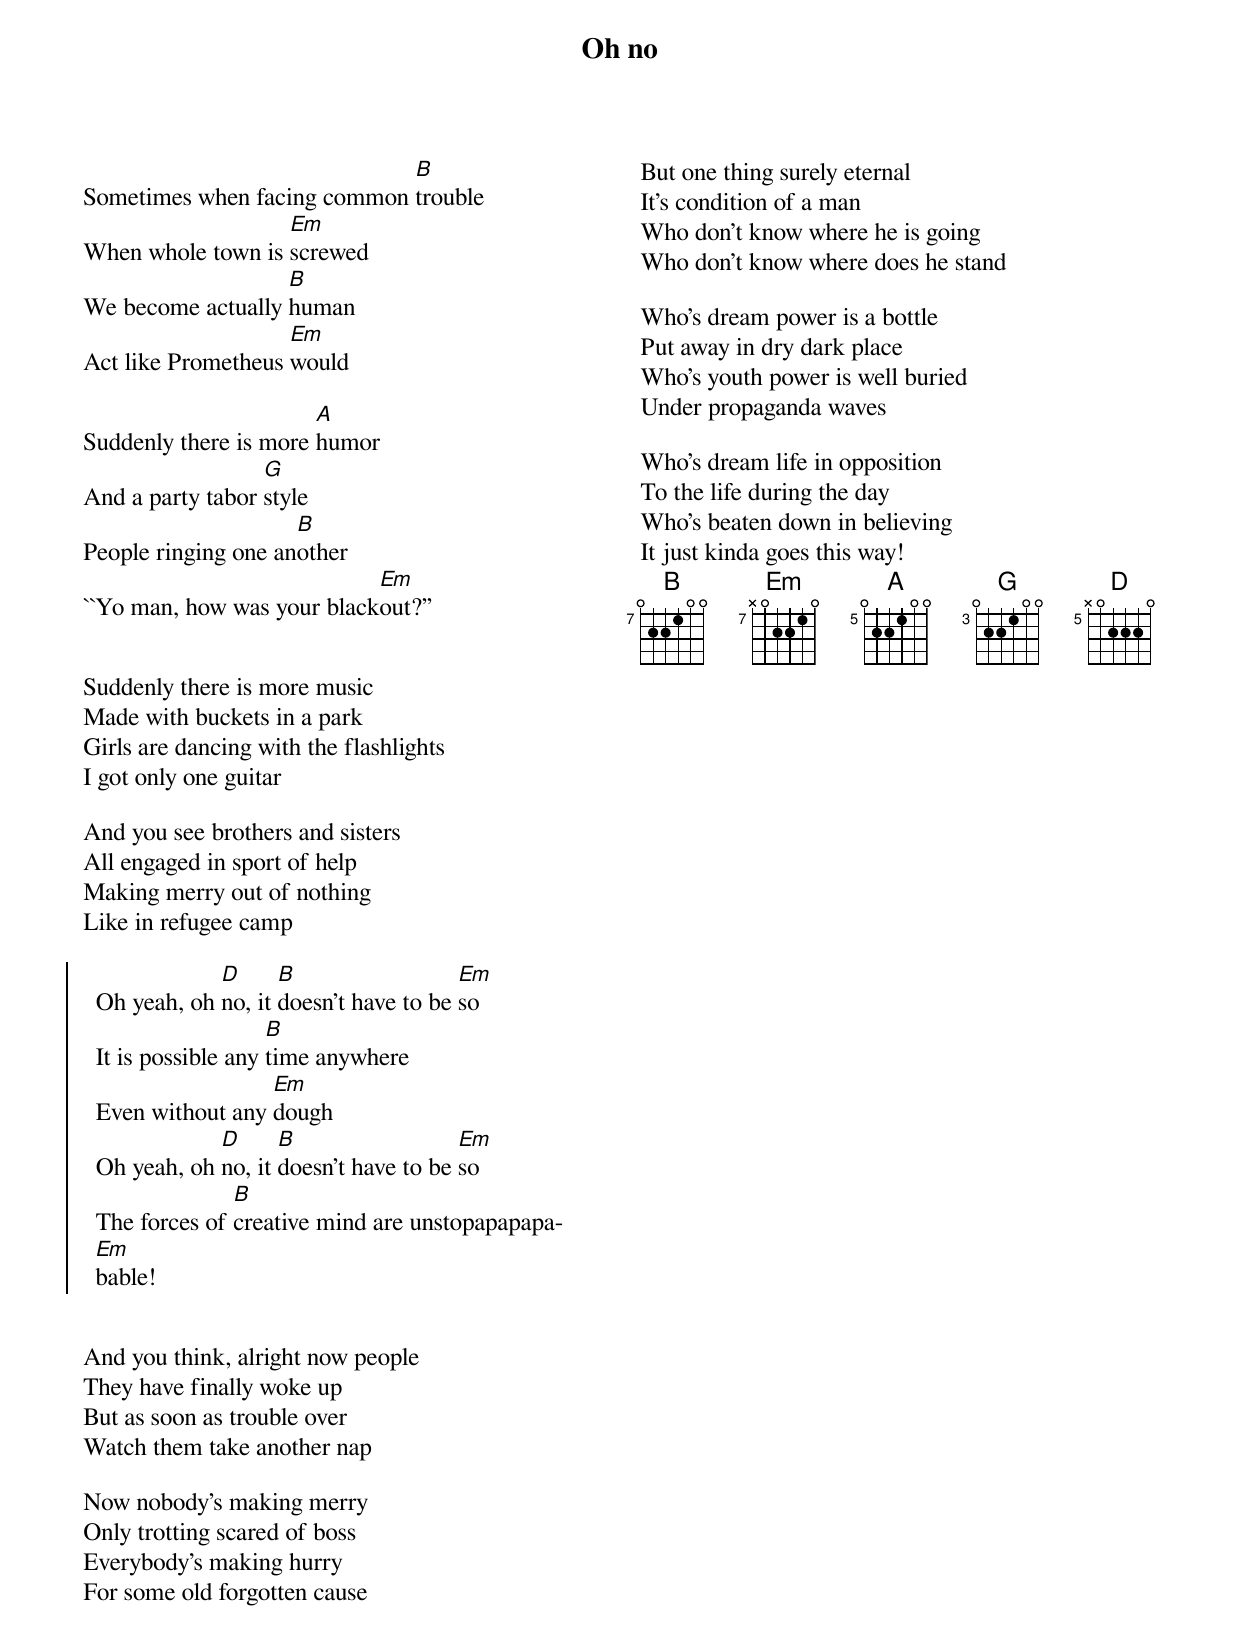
{title: Oh no}
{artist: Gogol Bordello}
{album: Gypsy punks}
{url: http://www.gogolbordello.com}
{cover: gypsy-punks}
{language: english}
{columns: 2}
{define: Em base-fret 7 frets X 0 2 2 1 0}
{define: B base-fret 7 frets 0 2 2 1 0 0}
{define: A base-fret 5 frets 0 2 2 1 0 0}
{define: G base-fret 3 frets 0 2 2 1 0 0}
{define: D base-fret 5 frets X 0 2 2 2 0}

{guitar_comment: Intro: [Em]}


Sometimes when facing common [B]trouble
When whole town is [Em]screwed
We become actually [B]human
Act like Prometheus [Em]would

Suddenly there is more [A]humor
And a party tabor [G]style
People ringing one an[B]other
``Yo man, how was your black[Em]out?''


Suddenly there is more music
Made with buckets in a park
Girls are dancing with the flashlights
I got only one guitar

And you see brothers and sisters
All engaged in sport of help
Making merry out of nothing
Like in refugee camp

{start_of_chorus}
  Oh yeah, oh [D]no, it [B]doesn't have to be [Em]so
  It is possible any [B]time anywhere
  Even without any [Em]dough
  Oh yeah, oh [D]no, it [B]doesn't have to be [Em]so
  The forces of [B]creative mind are unstopapapapa[Em]bable!
{end_of_chorus}


And you think, alright now people
They have finally woke up
But as soon as trouble over
Watch them take another nap

Now nobody's making merry
Only trotting scared of boss
Everybody's making hurry
For some old forgotten cause


But one thing surely eternal
It's condition of a man
Who don't know where he is going
Who don't know where does he stand

Who's dream power is a bottle
Put away in dry dark place
Who's youth power is well buried
Under propaganda waves

Who's dream life in opposition
To the life during the day
Who's beaten down in believing
It just kinda goes this way!
